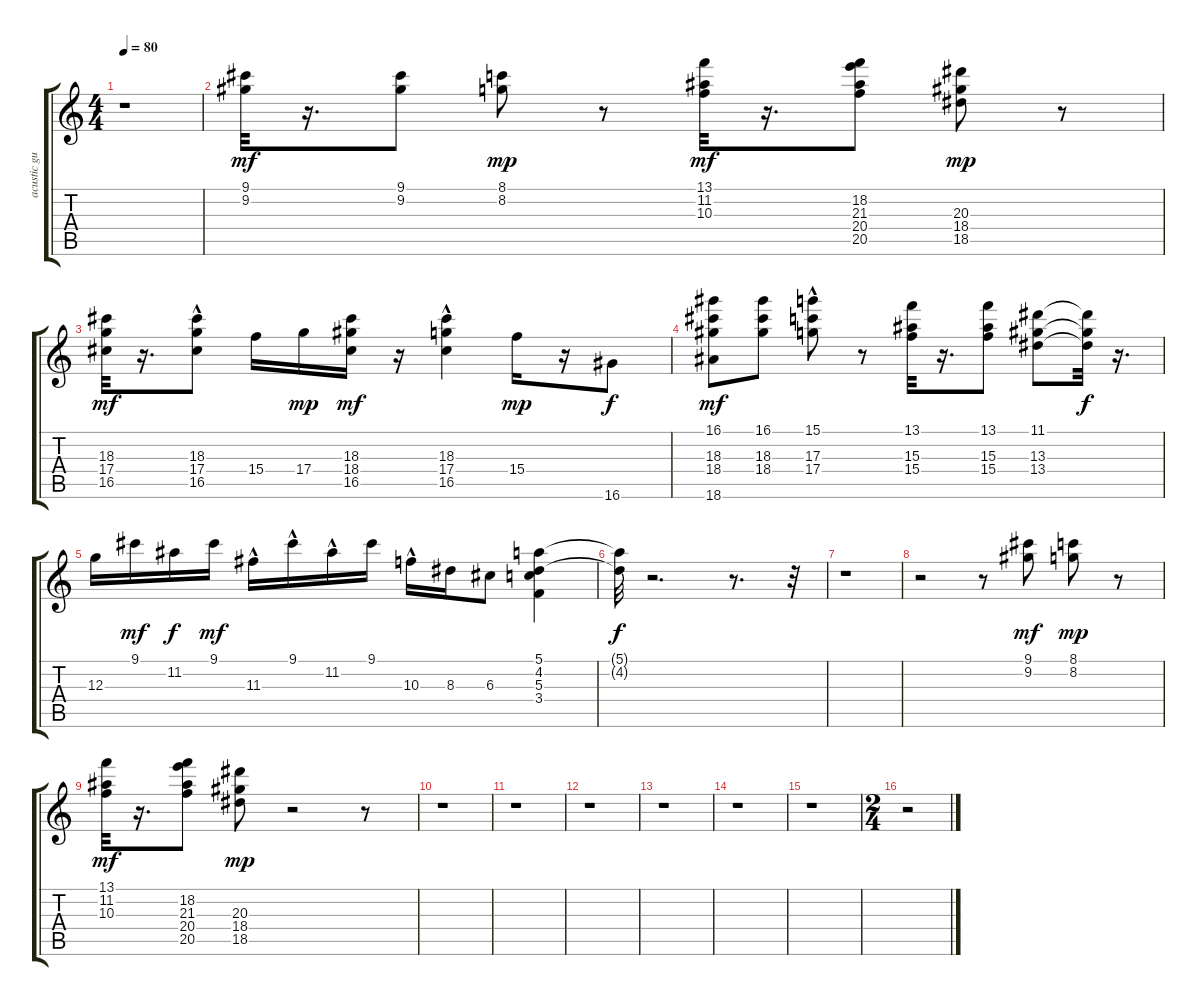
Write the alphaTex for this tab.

\track ("acustic guitar" "acustic gu") {instrument acousticguitarsteel}
\staff {score tabs}
\tuning (E4 B3 G3 D3 A2 E2) {hide}
\ts (4 4)
\tempo 80
\clef g2
\ks c
r.1{dy mf instrument acousticguitarsteel} |
(9.1 9.2).32 r.16{d} (9.1 9.2).8 (8.1 8.2).8{dy mp} r.8 (13.1 11.2 10.3).32{dy mf} r.16{d} (18.2 21.3 20.4 20.5).8 (20.3 18.4 18.5).8{dy mp} r.8 |
(18.3 17.4 16.5).32{dy mf} r.16{d} (18.3{hac} 17.4 16.5{hac}).8 15.4.16 17.4.16{dy mp} (18.3 18.4 16.5).16{dy mf} r.16 (18.3 17.4 16.5{hac}).4 15.4.16{dy mp} r.16 16.6.8{dy f} |
(16.1 18.3 18.4 18.6).8{dy mf} (16.1 18.3 18.4).8 (15.1{hac} 17.3 17.4).8 r.8 (13.1 15.3 15.4).32 r.16{d} (13.1 15.3 15.4).8 (11.1 13.3 13.4).8 (11.1{t} 13.3{t} 13.4{t}).32{dy f} r.16{d} |
12.3.16 9.1.16{dy mf} 11.2.16{dy f} 9.1.16{dy mf} 11.3{hac}.16 9.1{hac}.16 11.2{hac}.16 9.1.16 10.3{hac}.16 8.3.16 6.3.8 (5.1 4.2 5.3 3.4).4 |
(5.1{t} 4.2{t}).32{dy f} r.2{d} r.8{d} r.32 |
r.1 |
r.2 r.8 (9.1 9.2).8{dy mf} (8.1 8.2).8{dy mp} r.8 |
(13.1 11.2 10.3).32{dy mf} r.16{d} (18.2 21.3 20.4 20.5).8 (20.3 18.4 18.5).8{dy mp} r.2 r.8 |
r.1 |
r.1 |
r.1 |
r.1 |
r.1 |
r.1 |
\ts (2 4)
r.2
